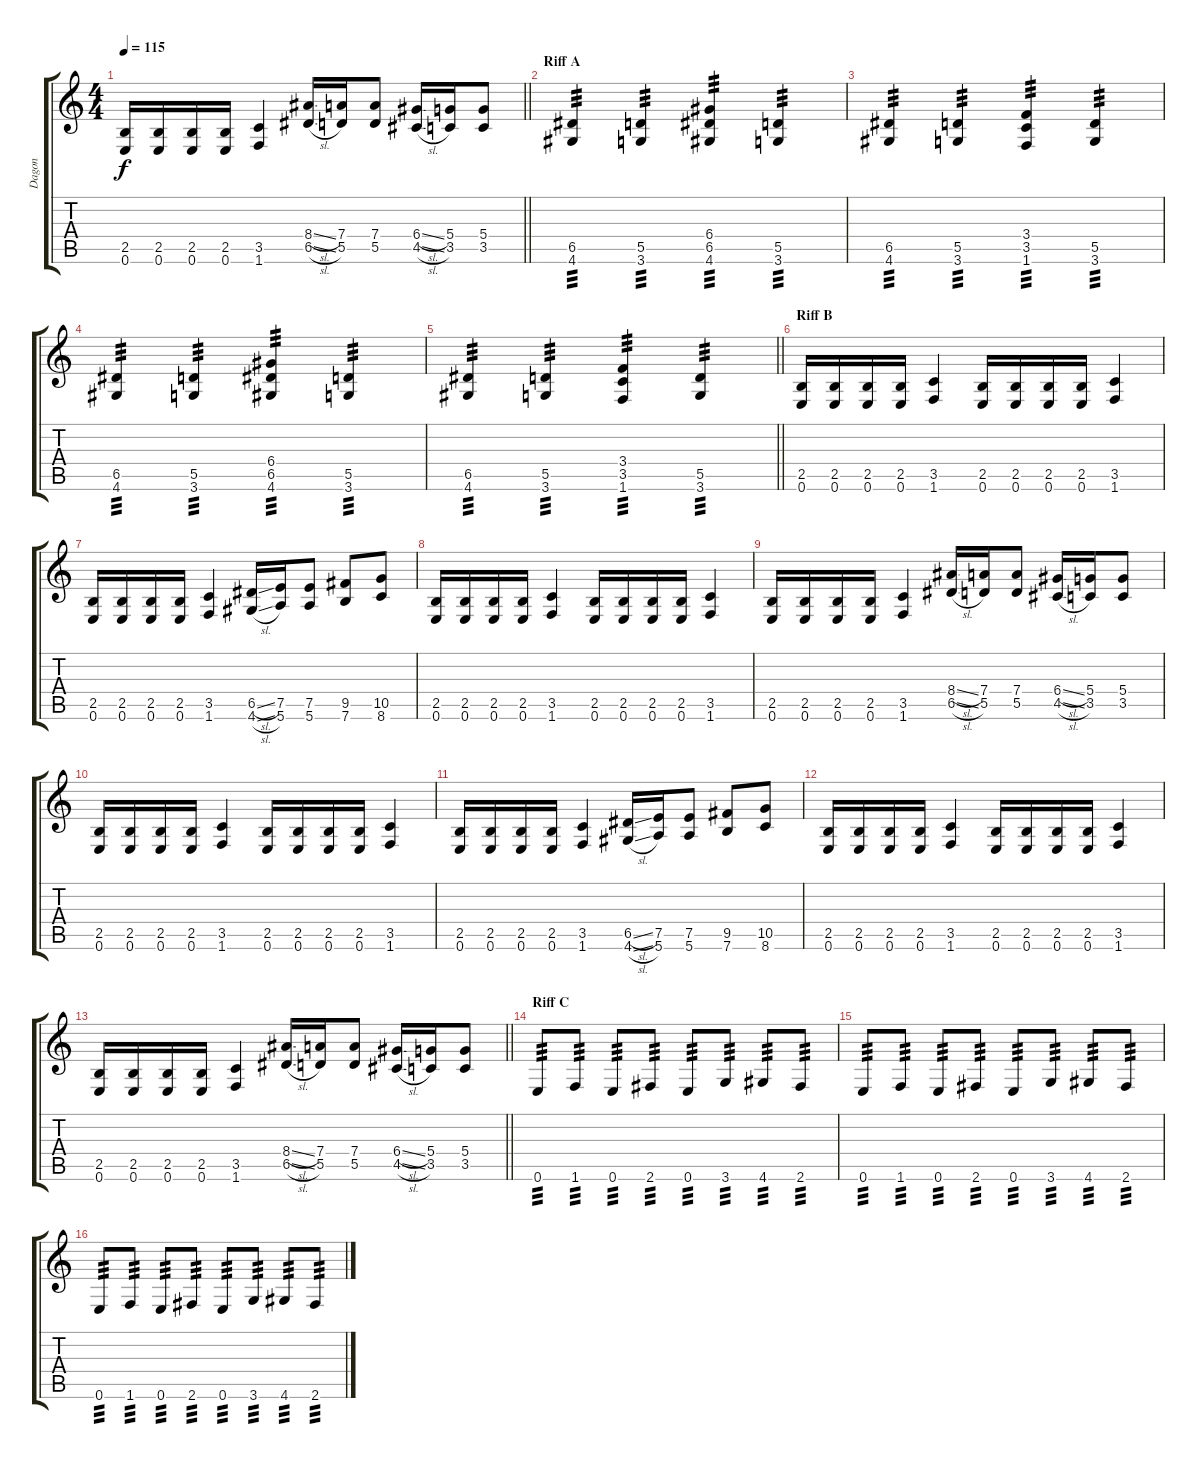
\track ("Dagon" "Dagon") {instrument distortionguitar}
\staff {score tabs}
\tuning (E4 B3 G3 D3 A2 E2) {hide}
\ts (4 4)
\tempo 115
\clef g2
\barLineRight lightlight
\ks c
(2.5 0.6).16{dy f} (2.5 0.6).16 (2.5 0.6).16 (2.5 0.6).16 (3.5 1.6).4 (8.4{sl} 6.5{sl}).16 (7.4 5.5).16 (7.4 5.5).8 (6.4{sl} 4.5{sl}).16 (5.4 3.5).16 (5.4 3.5).8 |
\section ("" "Riff A")
(6.5 4.6).4{tp 3} (5.5 3.6).4{tp 3} (6.4 6.5 4.6).4{tp 3} (5.5 3.6).4{tp 3} |
(6.5 4.6).4{tp 3} (5.5 3.6).4{tp 3} (3.4 3.5 1.6).4{tp 3} (5.5 3.6).4{tp 3} |
(6.5 4.6).4{tp 3} (5.5 3.6).4{tp 3} (6.4 6.5 4.6).4{tp 3} (5.5 3.6).4{tp 3} |
\barLineRight lightlight
(6.5 4.6).4{tp 3} (5.5 3.6).4{tp 3} (3.4 3.5 1.6).4{tp 3} (5.5 3.6).4{tp 3} |
\section ("" "Riff B")
(2.5 0.6).16 (2.5 0.6).16 (2.5 0.6).16 (2.5 0.6).16 (3.5 1.6).4 (2.5 0.6).16 (2.5 0.6).16 (2.5 0.6).16 (2.5 0.6).16 (3.5 1.6).4 |
(2.5 0.6).16 (2.5 0.6).16 (2.5 0.6).16 (2.5 0.6).16 (3.5 1.6).4 (6.5{sl} 4.6{sl}).16 (7.5 5.6).16 (7.5 5.6).8 (9.5 7.6).8 (10.5 8.6).8 |
(2.5 0.6).16 (2.5 0.6).16 (2.5 0.6).16 (2.5 0.6).16 (3.5 1.6).4 (2.5 0.6).16 (2.5 0.6).16 (2.5 0.6).16 (2.5 0.6).16 (3.5 1.6).4 |
(2.5 0.6).16 (2.5 0.6).16 (2.5 0.6).16 (2.5 0.6).16 (3.5 1.6).4 (8.4{sl} 6.5{sl}).16 (7.4 5.5).16 (7.4 5.5).8 (6.4{sl} 4.5{sl}).16 (5.4 3.5).16 (5.4 3.5).8 |
(2.5 0.6).16 (2.5 0.6).16 (2.5 0.6).16 (2.5 0.6).16 (3.5 1.6).4 (2.5 0.6).16 (2.5 0.6).16 (2.5 0.6).16 (2.5 0.6).16 (3.5 1.6).4 |
(2.5 0.6).16 (2.5 0.6).16 (2.5 0.6).16 (2.5 0.6).16 (3.5 1.6).4 (6.5{sl} 4.6{sl}).16 (7.5 5.6).16 (7.5 5.6).8 (9.5 7.6).8 (10.5 8.6).8 |
(2.5 0.6).16 (2.5 0.6).16 (2.5 0.6).16 (2.5 0.6).16 (3.5 1.6).4 (2.5 0.6).16 (2.5 0.6).16 (2.5 0.6).16 (2.5 0.6).16 (3.5 1.6).4 |
\barLineRight lightlight
(2.5 0.6).16 (2.5 0.6).16 (2.5 0.6).16 (2.5 0.6).16 (3.5 1.6).4 (8.4{sl} 6.5{sl}).16 (7.4 5.5).16 (7.4 5.5).8 (6.4{sl} 4.5{sl}).16 (5.4 3.5).16 (5.4 3.5).8 |
\section ("" "Riff C")
0.6.8{tp 3} 1.6.8{tp 3} 0.6.8{tp 3} 2.6.8{tp 3} 0.6.8{tp 3} 3.6.8{tp 3} 4.6.8{tp 3} 2.6.8{tp 3} |
0.6.8{tp 3} 1.6.8{tp 3} 0.6.8{tp 3} 2.6.8{tp 3} 0.6.8{tp 3} 3.6.8{tp 3} 4.6.8{tp 3} 2.6.8{tp 3} |
0.6.8{tp 3} 1.6.8{tp 3} 0.6.8{tp 3} 2.6.8{tp 3} 0.6.8{tp 3} 3.6.8{tp 3} 4.6.8{tp 3} 2.6.8{tp 3}
